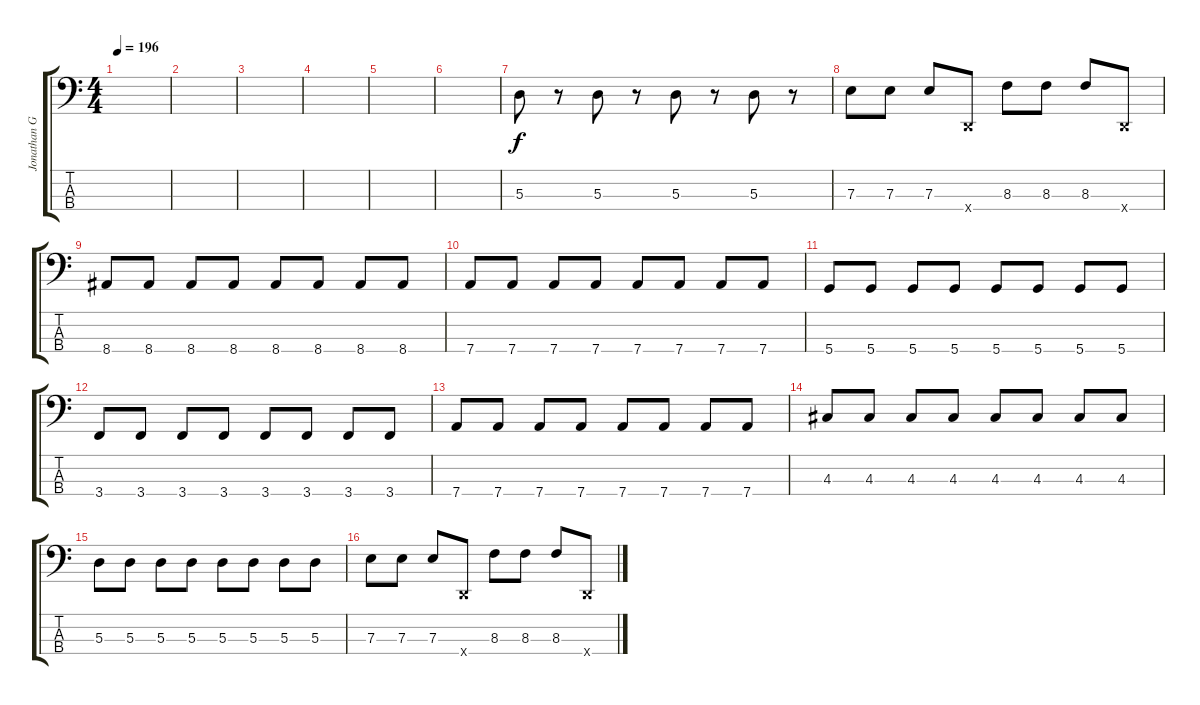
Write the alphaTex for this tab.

\track ("Jonathan Gallant" "Jonathan G") {instrument electricbassfinger}
\staff {score tabs}
\tuning (G2 D2 A1 D1) {hide}
\ts (4 4)
\tempo 196
\clef f4
\ks c
|
|
|
|
|
|
5.3.8 r.8 5.3.8 r.8 5.3.8 r.8 5.3.8 r.8 |
7.3.8 7.3.8 7.3.8 0.4{x}.8 8.3.8 8.3.8 8.3.8 0.4{x}.8 |
8.4.8 8.4.8 8.4.8 8.4.8 8.4.8 8.4.8 8.4.8 8.4.8 |
7.4.8 7.4.8 7.4.8 7.4.8 7.4.8 7.4.8 7.4.8 7.4.8 |
5.4.8 5.4.8 5.4.8 5.4.8 5.4.8 5.4.8 5.4.8 5.4.8 |
3.4.8 3.4.8 3.4.8 3.4.8 3.4.8 3.4.8 3.4.8 3.4.8 |
7.4.8 7.4.8 7.4.8 7.4.8 7.4.8 7.4.8 7.4.8 7.4.8 |
4.3.8 4.3.8 4.3.8 4.3.8 4.3.8 4.3.8 4.3.8 4.3.8 |
5.3.8 5.3.8 5.3.8 5.3.8 5.3.8 5.3.8 5.3.8 5.3.8 |
7.3.8 7.3.8 7.3.8 0.4{x}.8 8.3.8 8.3.8 8.3.8 0.4{x}.8
